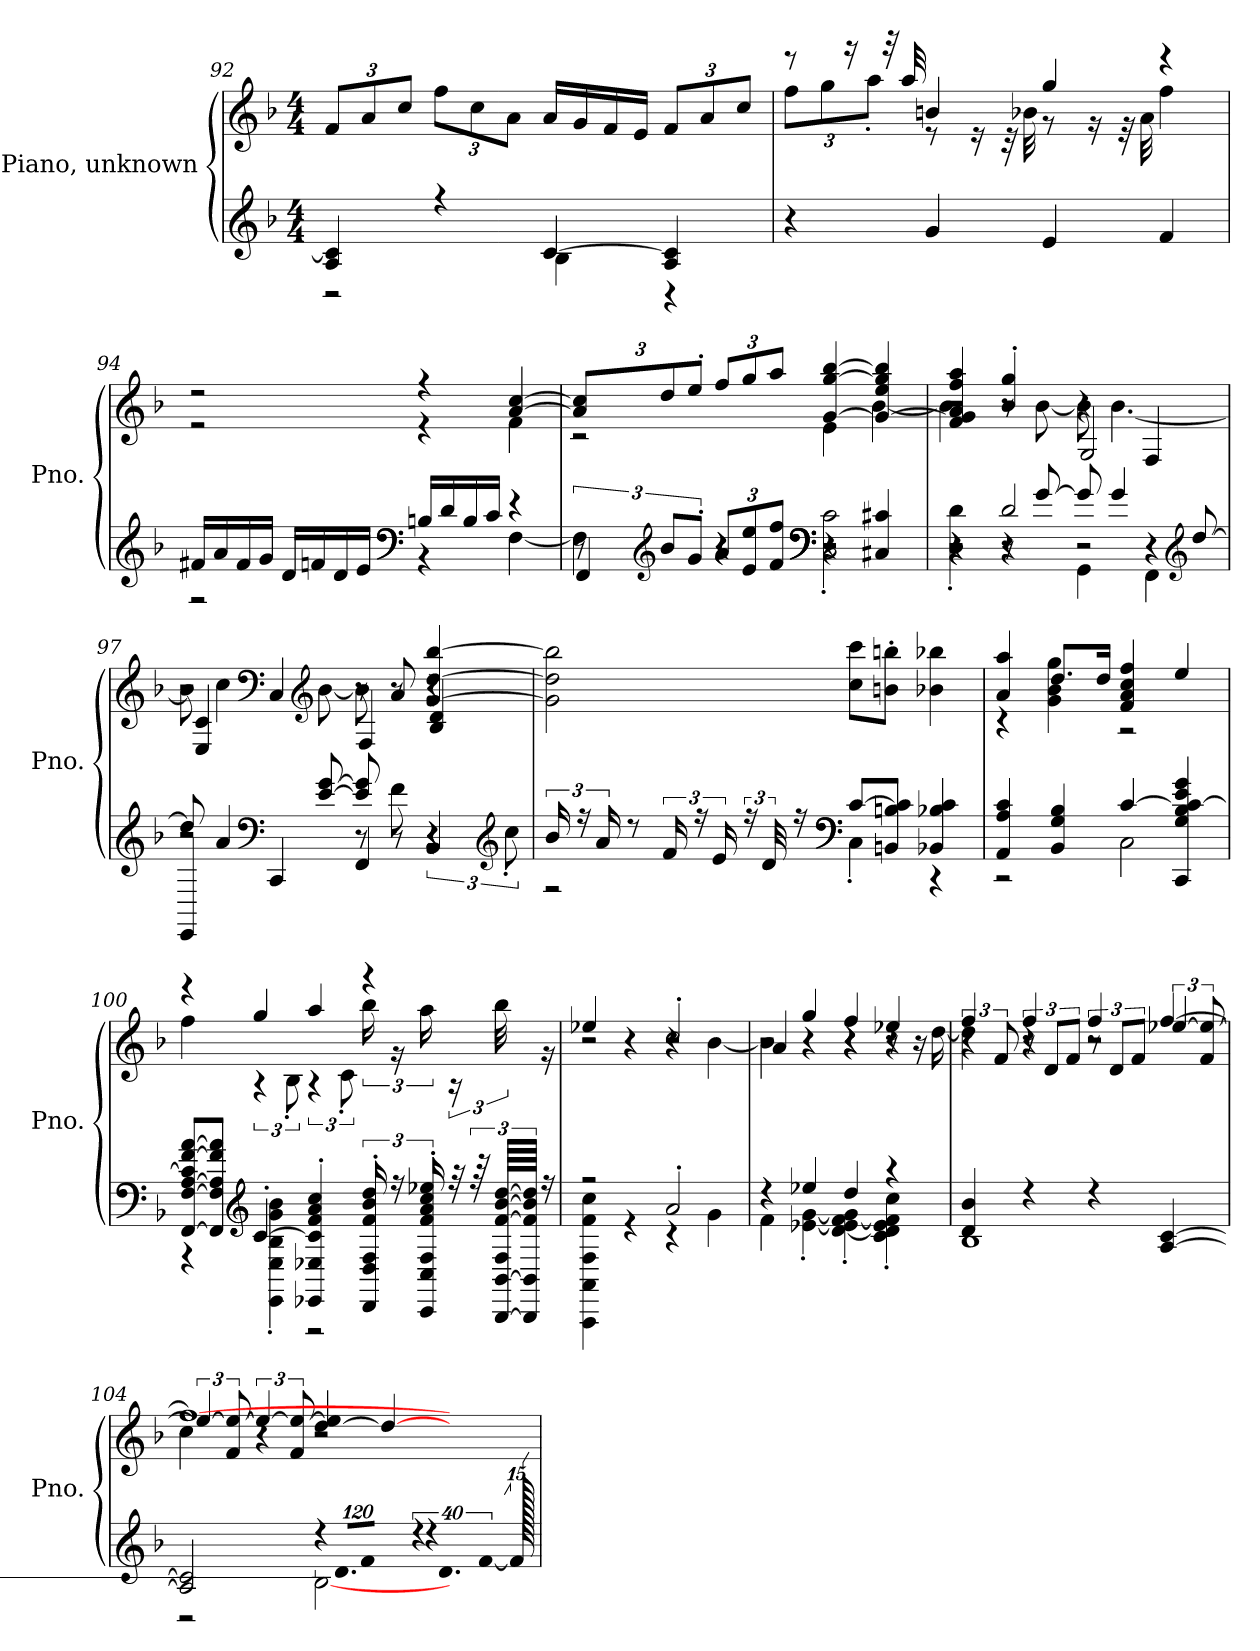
**kern	**kern
*part1	*part1
*staff2	*staff1
*I"Piano, unknown	*
*I'Pno.	*
*clefG2	*clefG2
*k[b-]	*k[b-]
*M4/4	*M4/4
=92	=92
*^	*
*	*	*Xbrackettup
4A/ 4c/]	2r	12f/L
.	.	12a/
.	.	12cc/J
4r	.	12ff\L
.	.	12cc\
.	.	12a\J
[4c/	4B-\	16a/LL
.	.	16g/
.	.	16f/
.	.	16e/JJ
4A/ 4c/]	4r	12f/L
.	.	12a/
.	.	12cc/J
*v	*v	*
!!LO:PB:g=z
=93	=93
*	*^
4r	8r	12ff\L
.	.	12gg\
.	16r	.
.	.	12aa'\J
.	32r	.
.	32aa/	.
4g/	4bn/	8r
.	.	16r
.	.	32r
.	.	32b-X\
4e/	4gg/	8r
.	.	16r
.	.	32r
.	.	32a\
4f/	4r	4ff\
=94	=94	=94
*^	*	*
16f#X/LL	2r	2r	2r
16a/	.	.	.
16f#/	.	.	.
16g/JJ	.	.	.
16d/LL	.	.	.
16fn/	.	.	.
16d/	.	.	.
16e/JJ	.	.	.
*clefF4	*	*	*
16Bn/LL	4r	4r	4r
16d/	.	.	.
16B/	.	.	.
16c/JJ	.	.	.
4r	[4F\	[4a/ [4cc/	4f\
!!LO:LB:g=z	!!
=95	=95	=95	=95
*	*^	*	*
12r	4F\]	4FF/	12a/] 12cc/]L	2r
*clefG2	*	*	*	*
12b-/L	.	.	12dd/	.
12g'/J	.	.	12ee'/J	.
*Xbrackettup	*	*	*	*
12a/L	4r	4r	12ff/L	.
12e/ 12ee/	.	.	12gg/	.
12f/ 12ff/J	.	.	12aa/J	.
*clefF4	*	*	*	*
4r	2C\' 2c\'	2r	[4g/ [4gg/ [4bb-/	4e\
4C#X/ 4c#X/	.	.	4g/_ 4ee/ 4gg/] 4bb-/]	[4b-\
=96	=96	=96	=96	=96
*	*	*^	*	*^
4r	4D\' 4d\'	4r	2r	4f/ 4g/] 4a/ 4ff/ 4aa/	4b-\]	2r
8r	4r	2d/	.	4b-/' 4gg/'	8r	.
[8g/	.	.	.	.	[8b-\	.
8g/]	2r	.	4GG\	4r	8b-\]	2G/
4g/	.	.	.	.	[4.b-\	.
.	.	4r	4FF\	4F/	.	.
*clefG2	*	*	*	*	*	*
[8dd/	.	.	.	.	.	.
*	*	*v	*v	*	*	*
=97	=97	=97	=97	=97	=97
8dd/]	2r	4EE/	2r	8b-\]	4E/ 4c/
4a/	.	.	.	4cc\	.
*clefF4	*	*	*clefF4	*	*
.	.	4CC/	.	.	4C/
*	*	*	*clefG2	*	*
[8e/ [8g/	.	.	.	[8b-\	.
8e/] 8g/]	8r	4FF/	8r	8b-\]	4F/
8r	8f\	.	8a/	8r	.
*	*brackettup	*	*	*	*
4r	6r	4BB-/	[4g/ [4dd/ [4bb-/	4r	4B-/ 4d/
*clefG2	*	*	*	*	*
.	12cc'\	.	.	.	.
*	*v	*v	*	*	*
*	*	*v	*v	*v
!!LO:LB:g=z
=98	=98	=98
24b-/	2r	2g\] 2dd\] 2bb-\]
24r	.	.
24a/	.	.
8r	.	.
24f/	.	.
24r	.	.
24e/	.	.
24r	.	.
48d/	.	.
16r	.	.
*clefF4	*	*
[8c/L	4C'\	8cc\ 8ccc\L
8BBn/ 8Bn/ 8c/]J	.	8bn\' 8bbn\'J
4BB-X/ 4B-X/ 4c/	4r	4b-X\ 4bb-X\
=99	=99	=99
*	*	*^
4AA/ 4A/ 4c/	2r	4a/ 4aa/	4r
4BB-/ 4G/ 4B-/	.	8.dd/L	4g\ 4b-\ 4gg\
.	.	16dd/Jk	.
[4c/	2C\	4f/ 4a/ 4cc/ 4ff/	2r
4CC/ 4G/ 4B-/ 4c/_ 4e/ 4g/	.	4ee/	.
!!LO:LB:g=z	!!
=100	=100	=100	=100
[8FF/ [8F/ [8A/ 8c/] [8f/ [8a/L	4r	4r	4ff\
8FF/] 8F/] 8A/] 8f/] 8a/]J	.	.	.
*clefG2	*	*	*
*	*	*	*brackettup
[4c'/	4EE\' 4E\' 4B-\' 4g\' 4b-\'	4gg/	6r
.	.	.	12B-'\
4EE-X/' 4E-X/' 4c/]' 4f/' 4a/' 4cc/'	2r	4aa/	6r
.	.	.	12c'\
24DD/' 24D/' 24F/' 24f/' 24b-/' 24dd/'	.	4r	24bb-\
24r	.	.	24r
24CC/' 24C/' 24F/' 24f/' 24a/' 24cc/' 24ee-X/'	.	.	24aa\
32r	.	.	24r
96r	.	.	.
[96BBB-/ [96BB-/ 96F/ [96f/ [96b-/ [96dd/LLLL	.	.	48bb-\
96BBB-/] 96BB-/] 96f/] 96b-/] 96dd/]JJJJ	.	.	.
16r	.	.	16r
=101	=101	=101	=101
*	*	*	*^
2r	4AAA\ 4AA\ 4F\ 4f\ 4cc\	2r	2r	4ee-X/
.	4r	.	.	4r
2a'/	4r	2cc'/	4r	2r
.	4g\	.	[4b-\	.
=102	=102	=102	=102	=102
4r	4f\	2r	4b-\]	4a/
4ee-X/	[4e-X\' [4g\'	.	4r	4gg/
4dd/	[4d\' 4e-\]' [4f\' 4g\]'	4r	4r	4ff/
4r	4c\' 4d\]' 4e-\' 4f\]' 4cc\'	4ee-X/	8r	4r
.	.	.	16r	.
.	.	.	[16dd\	.
!!LO:LB:g=z	!!	!!
=103	=103	=103	=103	=103
4d/ 4b-/	1B-	4ff/	4dd\]	6r
.	.	.	.	12f/
4r	.	4ff/	4r	12r
.	.	.	.	12d/L
.	.	.	.	12f/J
4r	.	4ff/	2r	12r
.	.	.	.	12d/L
.	.	.	.	12f/J
[4A/ [4c/	.	[4ff/	.	[6ee-X/
.	.	.	.	12f/ 12ee-/_
=104	=104	=104	=104	=104
2A/] 2c/]	2r	1ff_	4cc\	6ee-/_
.	.	.	.	12f/ 12ee-/_
.	.	.	4r	6ee-/_
.	.	.	.	12f/ 12ee-/_
!LO:N:vis=16	!	!	!	!
1920%137r	[2B-\	.	2r	[4dd/ 4ee-/]
!LO:N:vis=16.	!	!	!	!
960%103d/LL	.	.	.	.
!LO:N:vis=16	!	!	!	!
1920%137f/JJ	.	.	.	.
!LO:N:vis=32	!	!	!	!
640%23r	.	.	.	4dd/_
!LO:N:vis=32	!	!	!	!
640%23r	.	.	.	.
!LO:N:vis=16.	!	!	!	!
960%103d/LL	.	.	.	.
[240%17f/J	.	.	.	.
1920f/]	1920ryy	1920ryy	1920ryy	1920ryy
*v	*v	*	*	*
*	*v	*v	*v
=	=
*-	*-
